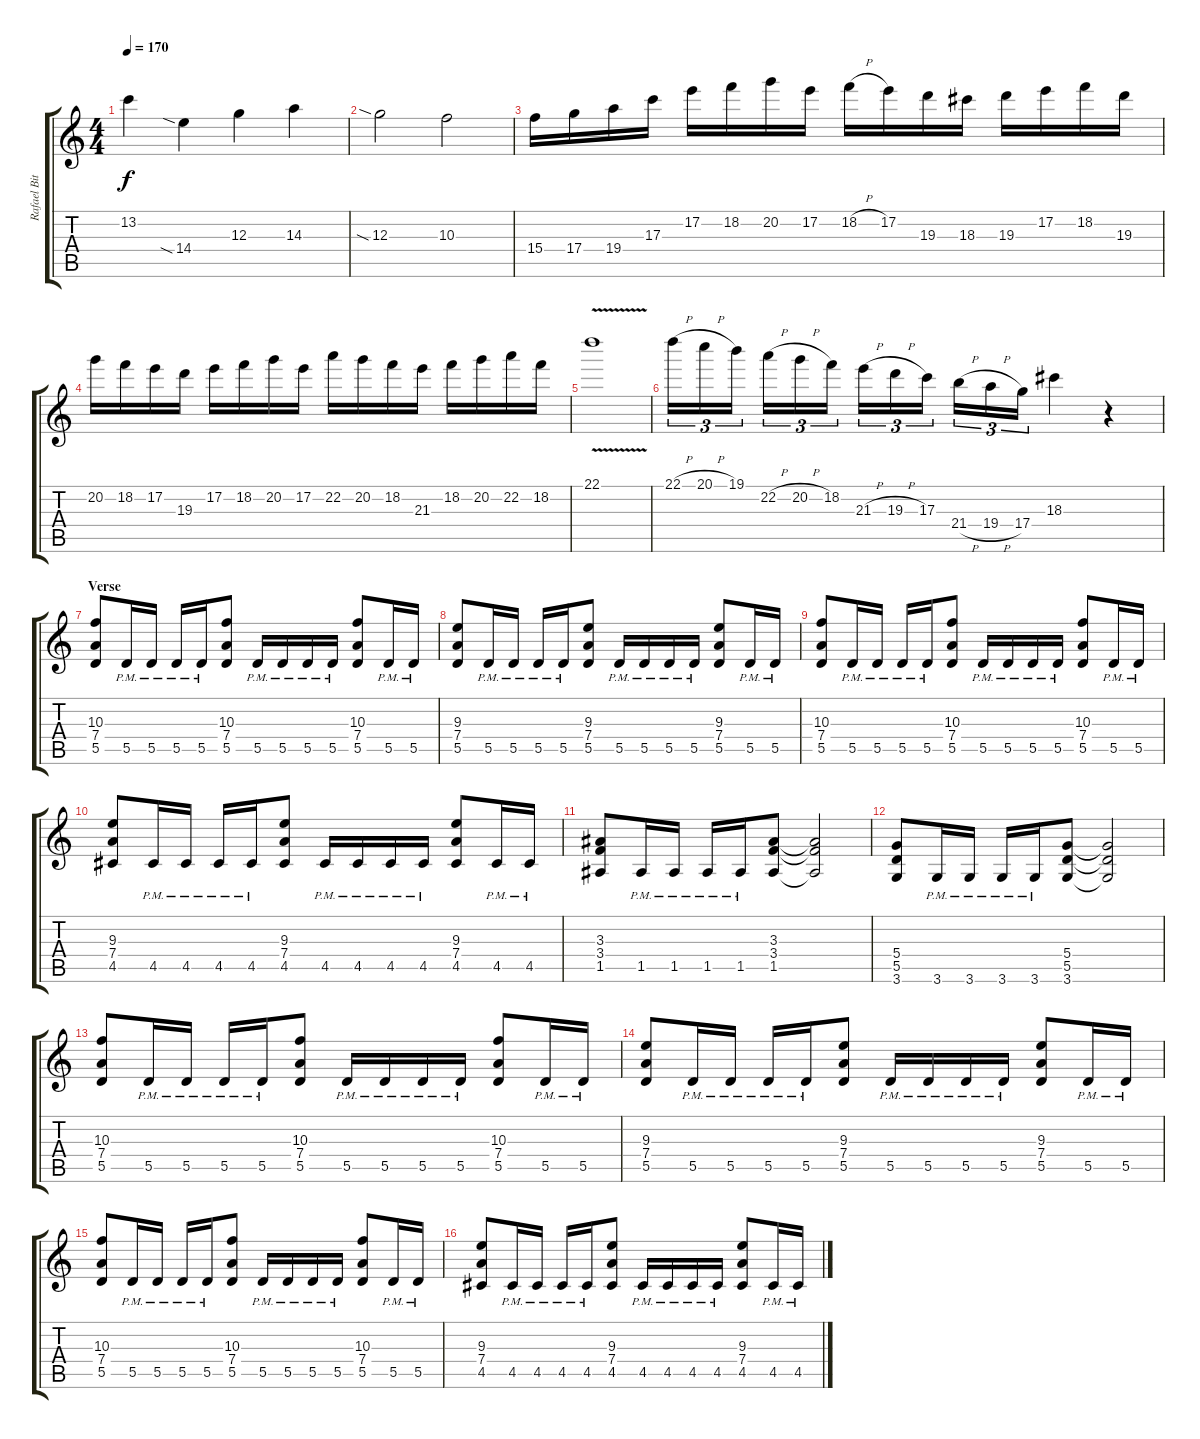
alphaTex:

\track ("Rafael Bittencourt" "Rafael Bit") {instrument distortionguitar}
\staff {score tabs}
\tuning (E4 B3 G3 D3 A2 E2) {hide}
\ts (4 4)
\tempo 170
\clef g2
\ks c
13.2.4{dy f} 14.4{sia}.4 12.3.4 14.3.4 |
12.3{sia}.2 10.3.2 |
15.4.16 17.4.16 19.4.16 17.3.16 17.2.16 18.2.16 20.2.16 17.2.16 18.2{h}.16 17.2.16 19.3.16 18.3.16 19.3.16 17.2.16 18.2.16 19.3.16 |
20.2.16 18.2.16 17.2.16 19.3.16 17.2.16 18.2.16 20.2.16 17.2.16 22.2.16 20.2.16 18.2.16 21.3.16 18.2.16 20.2.16 22.2.16 18.2.16 |
22.1{v}.1 |
22.1{h}.16{tu (3 2)} 20.1{h}.16{tu (3 2)} 19.1.16{tu (3 2)} 22.2{h}.16{tu (3 2)} 20.2{h}.16{tu (3 2)} 18.2.16{tu (3 2)} 21.3{h}.16{tu (3 2)} 19.3{h}.16{tu (3 2)} 17.3.16{tu (3 2)} 21.4{h}.16{tu (3 2)} 19.4{h}.16{tu (3 2)} 17.4.16{tu (3 2)} 18.3.4 r.4 |
\section ("" "Verse")
(10.3 7.4 5.5).8 5.5{pm}.16 5.5{pm}.16 5.5{pm}.16 5.5{pm}.16 (10.3 7.4 5.5).8 5.5{pm}.16 5.5{pm}.16 5.5{pm}.16 5.5{pm}.16 (10.3 7.4 5.5).8 5.5{pm}.16 5.5{pm}.16 |
(9.3 7.4 5.5).8 5.5{pm}.16 5.5{pm}.16 5.5{pm}.16 5.5{pm}.16 (9.3 7.4 5.5).8 5.5{pm}.16 5.5{pm}.16 5.5{pm}.16 5.5{pm}.16 (9.3 7.4 5.5).8 5.5{pm}.16 5.5{pm}.16 |
(10.3 7.4 5.5).8 5.5{pm}.16 5.5{pm}.16 5.5{pm}.16 5.5{pm}.16 (10.3 7.4 5.5).8 5.5{pm}.16 5.5{pm}.16 5.5{pm}.16 5.5{pm}.16 (10.3 7.4 5.5).8 5.5{pm}.16 5.5{pm}.16 |
(9.3 7.4 4.5).8 4.5{pm}.16 4.5{pm}.16 4.5{pm}.16 4.5{pm}.16 (9.3 7.4 4.5).8 4.5{pm}.16 4.5{pm}.16 4.5{pm}.16 4.5{pm}.16 (9.3 7.4 4.5).8 4.5{pm}.16 4.5{pm}.16 |
(3.3 3.4 1.5).8 1.5{pm}.16 1.5{pm}.16 1.5{pm}.16 1.5{pm}.16 (3.3 3.4 1.5).8 (3.3{t} 3.4{t} 1.5{t}).2 |
(5.4 5.5 3.6).8 3.6{pm}.16 3.6{pm}.16 3.6{pm}.16 3.6{pm}.16 (5.4 5.5 3.6).8 (5.4{t} 5.5{t} 3.6{t}).2 |
(10.3 7.4 5.5).8 5.5{pm}.16 5.5{pm}.16 5.5{pm}.16 5.5{pm}.16 (10.3 7.4 5.5).8 5.5{pm}.16 5.5{pm}.16 5.5{pm}.16 5.5{pm}.16 (10.3 7.4 5.5).8 5.5{pm}.16 5.5{pm}.16 |
(9.3 7.4 5.5).8 5.5{pm}.16 5.5{pm}.16 5.5{pm}.16 5.5{pm}.16 (9.3 7.4 5.5).8 5.5{pm}.16 5.5{pm}.16 5.5{pm}.16 5.5{pm}.16 (9.3 7.4 5.5).8 5.5{pm}.16 5.5{pm}.16 |
(10.3 7.4 5.5).8 5.5{pm}.16 5.5{pm}.16 5.5{pm}.16 5.5{pm}.16 (10.3 7.4 5.5).8 5.5{pm}.16 5.5{pm}.16 5.5{pm}.16 5.5{pm}.16 (10.3 7.4 5.5).8 5.5{pm}.16 5.5{pm}.16 |
(9.3 7.4 4.5).8 4.5{pm}.16 4.5{pm}.16 4.5{pm}.16 4.5{pm}.16 (9.3 7.4 4.5).8 4.5{pm}.16 4.5{pm}.16 4.5{pm}.16 4.5{pm}.16 (9.3 7.4 4.5).8 4.5{pm}.16 4.5{pm}.16
